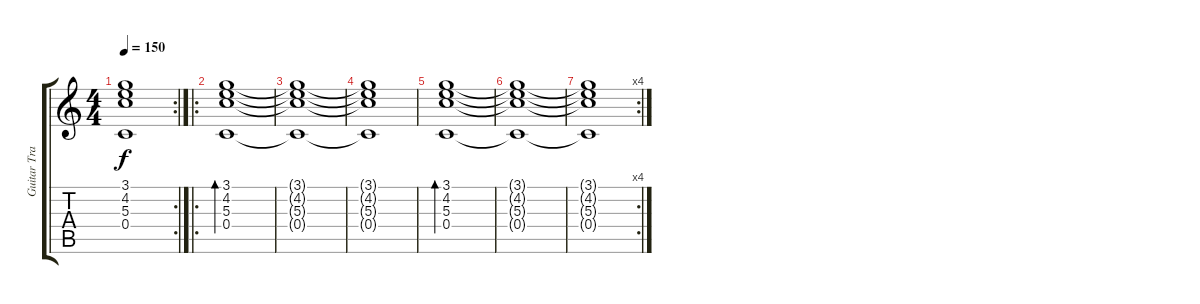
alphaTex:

\track ("Guitar Track 5" "Guitar Tra") {instrument electricguitarclean}
\staff {score tabs}
\tuning (E4 C4 G3 C3 G2 C2) {hide}
\rc 2
\ts (4 4)
\tempo 150
\clef g2
\ks c
(3.1{t} 4.2{t} 5.3{t} 0.4{t}).1{dy f} |
\ro
(3.1 4.2 5.3 0.4).1{bd 480} |
(3.1{t} 4.2{t} 5.3{t} 0.4{t}).1 |
(3.1{t} 4.2{t} 5.3{t} 0.4{t}).1 |
(3.1 4.2 5.3 0.4).1{bd 480} |
(3.1{t} 4.2{t} 5.3{t} 0.4{t}).1 |
\rc 4
(3.1{t} 4.2{t} 5.3{t} 0.4{t}).1
